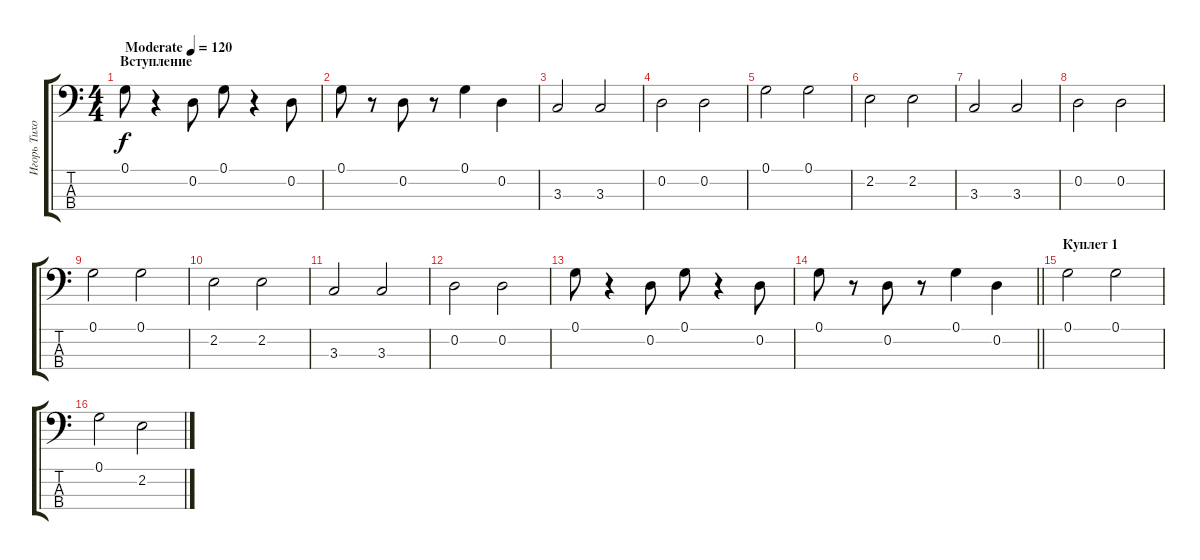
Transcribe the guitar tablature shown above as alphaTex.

\track ("Игорь Тихомиров" "Игорь Тихо") {instrument electricbassfinger}
\staff {score tabs}
\tuning (G2 D2 A1 E1) {hide}
\ts (4 4)
\section ("" "Вступление")
\tempo (120 "Moderate")
\clef f4
\ks c
0.1.8{dy f instrument electricbassfinger} r.4 0.2.8 0.1.8 r.4 0.2.8 |
0.1.8 r.8 0.2.8 r.8 0.1.4 0.2.4 |
3.3.2 3.3.2 |
0.2.2 0.2.2 |
0.1.2 0.1.2 |
2.2.2 2.2.2 |
3.3.2 3.3.2 |
0.2.2 0.2.2 |
0.1.2 0.1.2 |
2.2.2 2.2.2 |
3.3.2 3.3.2 |
0.2.2 0.2.2 |
0.1.8 r.4 0.2.8 0.1.8 r.4 0.2.8 |
\barLineRight lightlight
0.1.8 r.8 0.2.8 r.8 0.1.4 0.2.4 |
\section ("" "Куплет 1")
0.1.2 0.1.2 |
0.1.2 2.2.2
